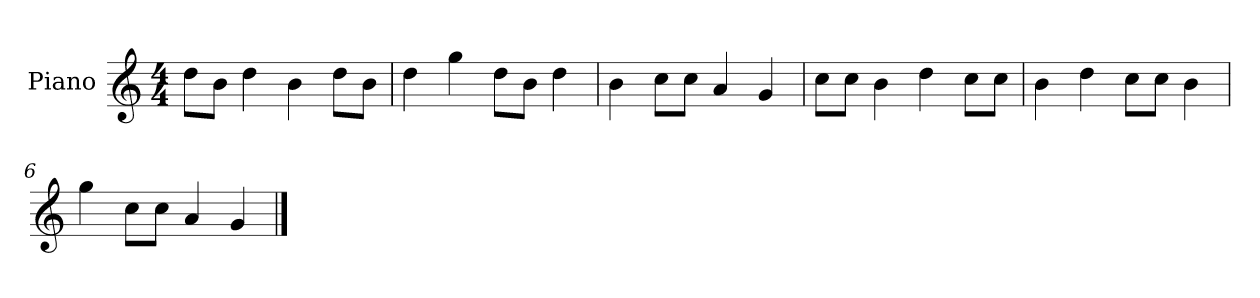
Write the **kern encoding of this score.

**kern
*part1
*staff1
*I"Piano
*I'P-no
*clefG2
*k[]
*M4/4
*MM90
=1
8dd\L
8b\J
4dd\
4b\
8dd\L
8b\J
=2
4dd\
4gg\
8dd\L
8b\J
4dd\
=3
4b\
8cc\L
8cc\J
4a/
4g/
=4
8cc\L
8cc\J
4b\
4dd\
8cc\L
8cc\J
=5
4b\
4dd\
8cc\L
8cc\J
4b\
=6
4gg\
8cc\L
8cc\J
4a/
4g/
==
*-
